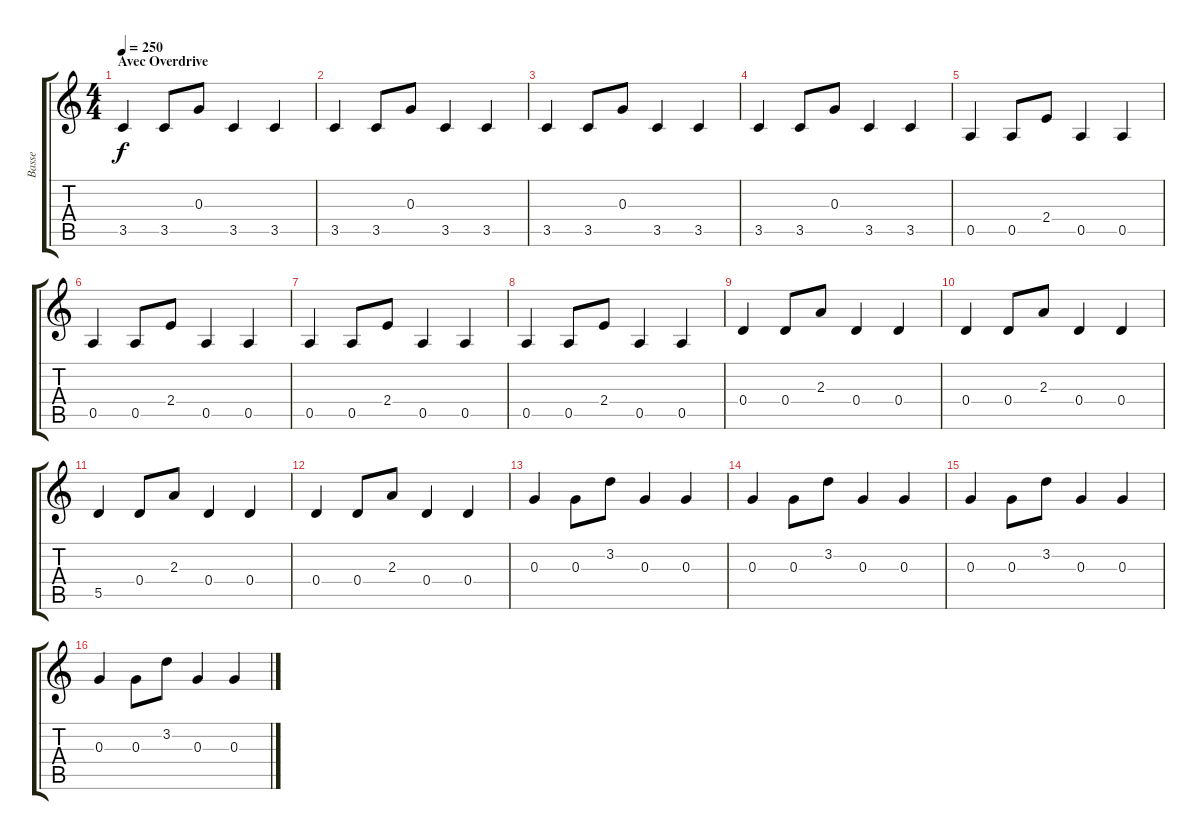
\track ("Basse" "Basse") {instrument acousticbass}
\staff {score tabs}
\tuning (E4 B3 G3 D3 A2 E2) {hide}
\ts (4 4)
\section ("" "Avec Overdrive")
\tempo 250
\clef g2
\ks c
3.5.4{dy f} 3.5.8 0.3.8 3.5.4 3.5.4 |
3.5.4 3.5.8 0.3.8 3.5.4 3.5.4 |
3.5.4 3.5.8 0.3.8 3.5.4 3.5.4 |
3.5.4 3.5.8 0.3.8 3.5.4 3.5.4 |
0.5.4 0.5.8 2.4.8 0.5.4 0.5.4 |
0.5.4 0.5.8 2.4.8 0.5.4 0.5.4 |
0.5.4 0.5.8 2.4.8 0.5.4 0.5.4 |
0.5.4 0.5.8 2.4.8 0.5.4 0.5.4 |
0.4.4 0.4.8 2.3.8 0.4.4 0.4.4 |
0.4.4 0.4.8 2.3.8 0.4.4 0.4.4 |
5.5.4 0.4.8 2.3.8 0.4.4 0.4.4 |
0.4.4 0.4.8 2.3.8 0.4.4 0.4.4 |
0.3.4 0.3.8 3.2.8 0.3.4 0.3.4 |
0.3.4 0.3.8 3.2.8 0.3.4 0.3.4 |
0.3.4 0.3.8 3.2.8 0.3.4 0.3.4 |
0.3.4 0.3.8 3.2.8 0.3.4 0.3.4
